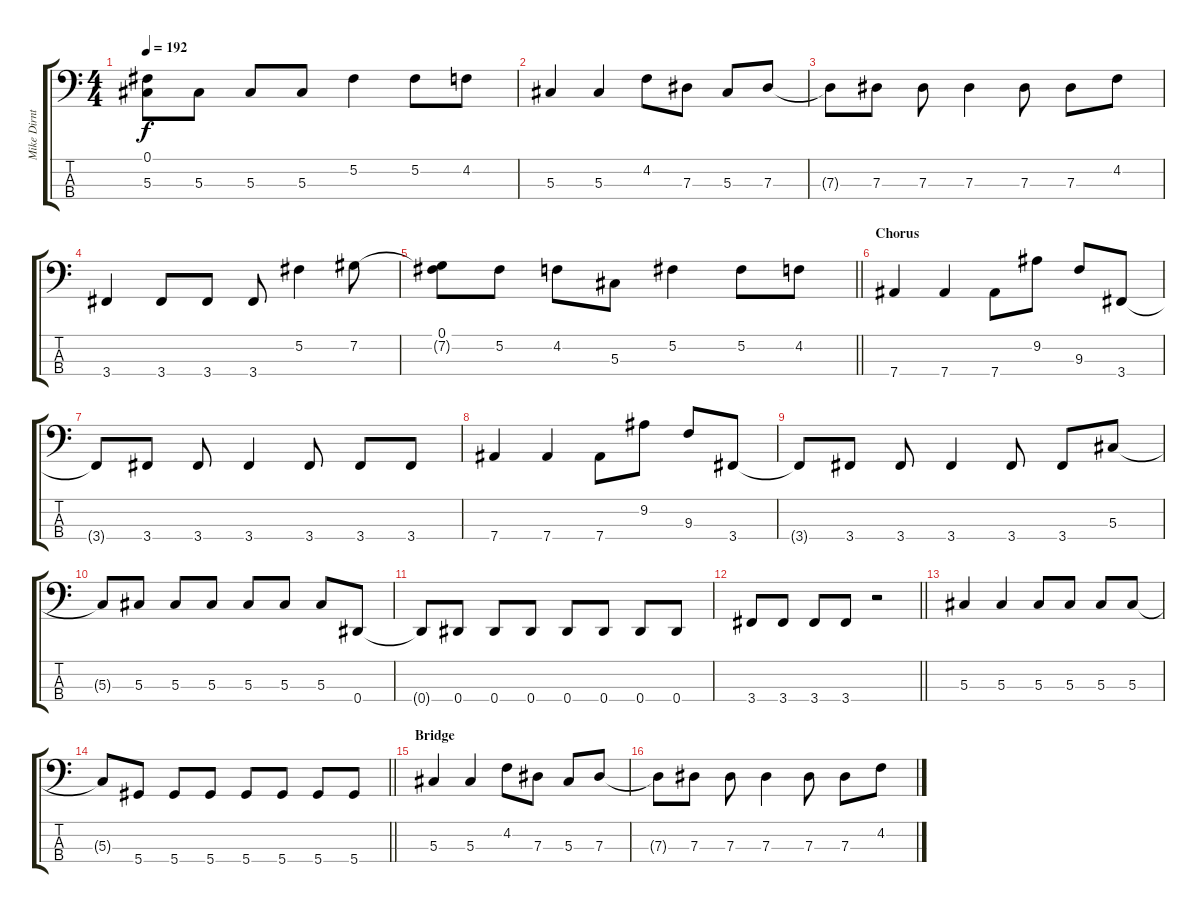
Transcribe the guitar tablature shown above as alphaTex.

\track ("Mike Dirnt - Bass" "Mike Dirnt") {instrument electricbasspick}
\staff {score tabs}
\tuning (Gb2 Db2 Ab1 Eb1) {hide}
\ts (4 4)
\tempo 192
\clef f4
\ks c
(0.1 5.3{t}).8{dy f} 5.3.8 5.3.8 5.3.8 5.2.4 5.2.8 4.2.8 |
5.3.4 5.3.4 4.2.8 7.3.8 5.3.8 7.3.8 |
7.3{t}.8 7.3.8 7.3.8 7.3.4 7.3.8 7.3.8 4.2.8 |
3.4.4 3.4.8 3.4.8 3.4.8 5.2.4 7.2.8 |
\barLineRight lightlight
(0.1 7.2{t}).8 5.2.8 4.2.8 5.3.8 5.2.4 5.2.8 4.2.8 |
\section ("" "Chorus")
7.4.4 7.4.4 7.4.8 9.2.8 9.3.8 3.4.8 |
3.4{t}.8 3.4.8 3.4.8 3.4.4 3.4.8 3.4.8 3.4.8 |
7.4.4 7.4.4 7.4.8 9.2.8 9.3.8 3.4.8 |
3.4{t}.8 3.4.8 3.4.8 3.4.4 3.4.8 3.4.8 5.3.8 |
5.3{t}.8 5.3.8 5.3.8 5.3.8 5.3.8 5.3.8 5.3.8 0.4.8 |
0.4{t}.8 0.4.8 0.4.8 0.4.8 0.4.8 0.4.8 0.4.8 0.4.8 |
\barLineRight lightlight
3.4.8 3.4.8 3.4.8 3.4.8 r.2 |
5.3.4 5.3.4 5.3.8 5.3.8 5.3.8 5.3.8 |
\barLineRight lightlight
5.3{t}.8 5.4.8 5.4.8 5.4.8 5.4.8 5.4.8 5.4.8 5.4.8 |
\section ("" "Bridge")
5.3.4 5.3.4 4.2.8 7.3.8 5.3.8 7.3.8 |
7.3{t}.8 7.3.8 7.3.8 7.3.4 7.3.8 7.3.8 4.2.8
